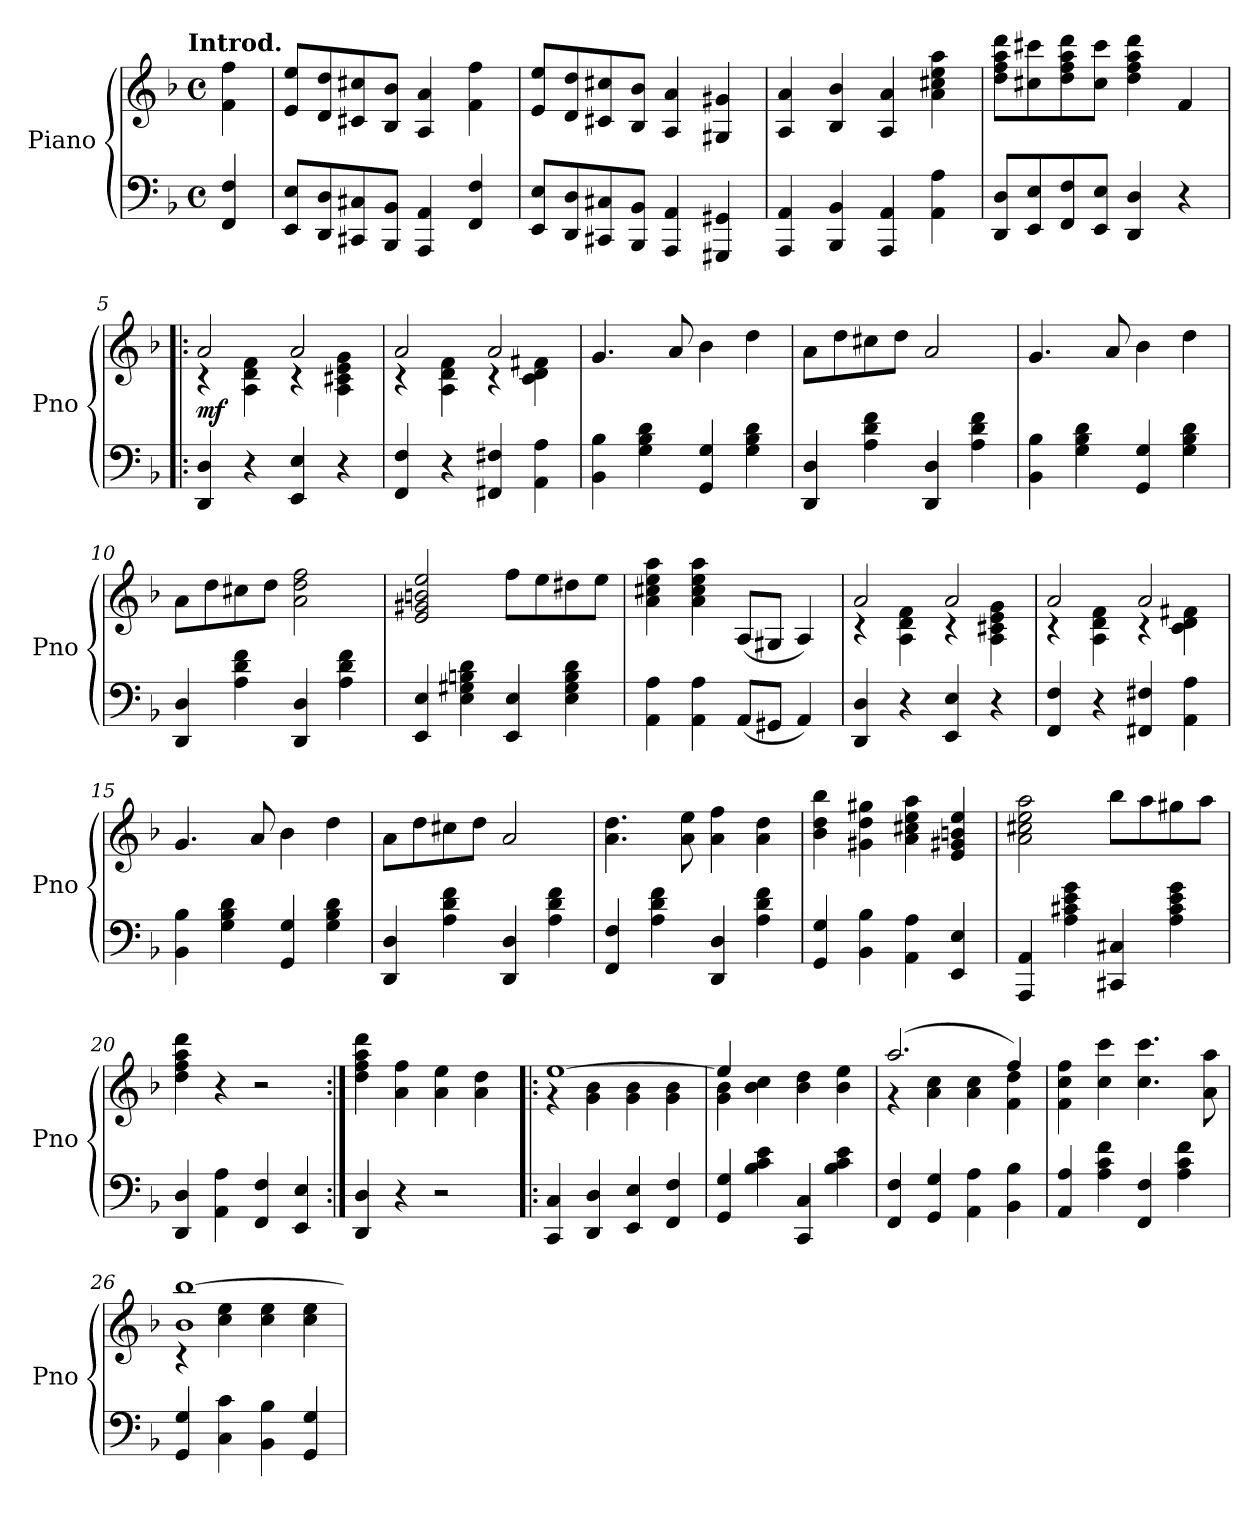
**kern	**kern	**dynam
*part1	*part1	*part1
*staff2	*staff1	*staff1/2
*I"Piano	*	*
*I'Pno	*	*
*clefF4	*clefG2	*
*k[b-]	*k[b-]	*
!!LO:TX:omd:t=Introd.
*M4/4	*M4/4	*
*met(c)	*met(c)	*
*MM132	*MM132	*
=	=	=
4FF 4F	4f 4ff	.
=1	=1	=1
8EE 8EL	8e 8eeL	.
8DD 8D	8d 8dd	.
8CC#X 8C#X	8c#X 8cc#X	.
8BBB- 8BB-J	8B- 8b-J	.
4AAA 4AA	4A 4a	.
4FF 4F	4f 4ff	.
=2	=2	=2
8EE 8EL	8e 8eeL	.
8DD 8D	8d 8dd	.
8CC#X 8C#X	8c#X 8cc#X	.
8BBB- 8BB-J	8B- 8b-J	.
4AAA 4AA	4A 4a	.
4GGG#X 4GG#X	4G#X 4g#X	.
=3	=3	=3
4AAA 4AA	4A 4a	.
4BBB- 4BB-	4B- 4b-	.
4AAA 4AA	4A 4a	.
4AA 4A	4a 4cc#X 4ee 4aa	.
=4	=4	=4
8DD 8DL	8dd 8ff 8aa 8dddL	.
8EE 8E	8cc#X 8ccc#X	.
8FF 8F	8dd 8ff 8aa 8ddd	.
8EE 8EJ	8cc# 8ccc#J	.
4DD 4D	4dd 4ff 4aa 4ddd	.
4r	4f	.
!!LO:LB:g=z
=5!|:	=5!|:	=5!|:
*	*^	*
4DD 4D	2a	4r	mf
4r	.	4A 4d 4f	.
4EE 4E	2a	4r	.
4r	.	4A 4c#X 4e 4g	.
=6	=6	=6	=6
4FF 4F	2a	4r	.
4r	.	4A 4d 4f	.
4FF#X 4F#X	2a	4r	.
4AA 4A	.	4c 4d 4f#X	.
*	*v	*v	*
=7	=7	=7
4BB- 4B-	4.g	.
4G 4B- 4d	.	.
.	8a	.
4GG 4G	4b-	.
4G 4B- 4d	4dd	.
=8	=8	=8
4DD 4D	8aL	.
.	8dd	.
4A 4d 4f	8cc#X	.
.	8ddJ	.
4DD 4D	2a	.
4A 4d 4f	.	.
=9	=9	=9
4BB- 4B-	4.g	.
4G 4B- 4d	.	.
.	8a	.
4GG 4G	4b-	.
4G 4B- 4d	4dd	.
=10	=10	=10
4DD 4D	8aL	.
.	8dd	.
4A 4d 4f	8cc#X	.
.	8ddJ	.
4DD 4D	2a 2dd 2ff	.
4A 4d 4f	.	.
!!LO:LB:g=z
=11	=11	=11
4EE 4E	2e 2g#X 2bn 2ee	.
4E 4G#X 4Bn 4d	.	.
4EE 4E	8ffL	.
.	8ee	.
4E 4G# 4B 4d	8dd#X	.
.	8eeJ	.
=12	=12	=12
4AA 4A	4a 4cc#X 4ee 4aa	.
4AA 4A	4a 4cc# 4ee 4aa	.
(8AAL	(8AL	.
8GG#XJ	8G#XJ	.
4AA)	4A)	.
=13	=13	=13
*	*^	*
4DD 4D	2a	4r	.
4r	.	4A 4d 4f	.
4EE 4E	2a	4r	.
4r	.	4A 4c#X 4e 4g	.
=14	=14	=14	=14
4FF 4F	2a	4r	.
4r	.	4A 4d 4f	.
4FF#X 4F#X	2a	4r	.
4AA 4A	.	4c 4d 4f#X	.
*	*v	*v	*
=15	=15	=15
4BB- 4B-	4.g	.
4G 4B- 4d	.	.
.	8a	.
4GG 4G	4b-	.
4G 4B- 4d	4dd	.
=16	=16	=16
4DD 4D	8aL	.
.	8dd	.
4A 4d 4f	8cc#X	.
.	8ddJ	.
4DD 4D	2a	.
4A 4d 4f	.	.
!!LO:LB:g=z
=17	=17	=17
4FF 4F	4.a 4.dd	.
4A 4d 4f	.	.
.	8a 8ee	.
4DD 4D	4a 4ff	.
4A 4d 4f	4a 4dd	.
=18	=18	=18
4GG 4G	4b- 4dd 4bb-	.
4BB- 4B-	4g#X 4dd 4gg#X	.
4AA 4A	4a 4cc#X 4ee 4aa	.
4EE 4E	4e 4g#X 4bn 4ee	.
=19	=19	=19
4AAA 4AA	2a 2cc#X 2ee 2aa	.
4A 4c#X 4e 4g	.	.
4CC#X 4C#X	8bb-L	.
.	8aa	.
4A 4c# 4e 4g	8gg#X	.
.	8aaJ	.
=20	=20	=20
4DD 4D	4dd 4ff 4aa 4ddd	.
4AA 4A	4r	.
4FF 4F	2r	.
4EE 4E	.	.
=21:|!	=21:|!	=21:|!
4DD 4D	4dd 4ff 4aa 4ddd	.
4r	4a 4ff	.
2r	4a 4ee	.
.	4a 4dd	.
=22!|:	=22!|:	=22!|:
*	*^	*
4CC 4C	[1ee	4r	.
4DD 4D	.	4g 4b-	.
4EE 4E	.	4g 4b-	.
4FF 4F	.	4g 4b-	.
!!LO:LB:g=z	!!
=23	=23	=23	=23
4GG 4G	4ee]	4g 4b-	.
4B- 4c 4e	4ryy	4b- 4cc	.
4CC 4C	2ryy	4b- 4dd	.
4B- 4c 4e	.	4b- 4ee	.
=24	=24	=24	=24
4FF 4F	(2.aa	4r	.
4GG 4G	.	4a 4cc	.
4AA 4A	.	4a 4cc	.
4BB- 4B-	4ff)	4f 4dd	.
*	*v	*v	*
=25	=25	=25
4AA/ 4A/	4f 4cc 4ff	.
4A 4c 4f	4cc 4ccc	.
4FF 4F	4.cc 4.ccc	.
4A 4c 4f	.	.
.	8a 8aa	.
=26	=26	=26
*	*^	*
4GG 4G	1b- [1bb-	4r	.
4C 4c	.	4cc 4ee	.
4BB- 4B-	.	4cc 4ee	.
4GG 4G	.	4cc 4ee	.
*	*v	*v	*
=	=	=
*-	*-	*-
